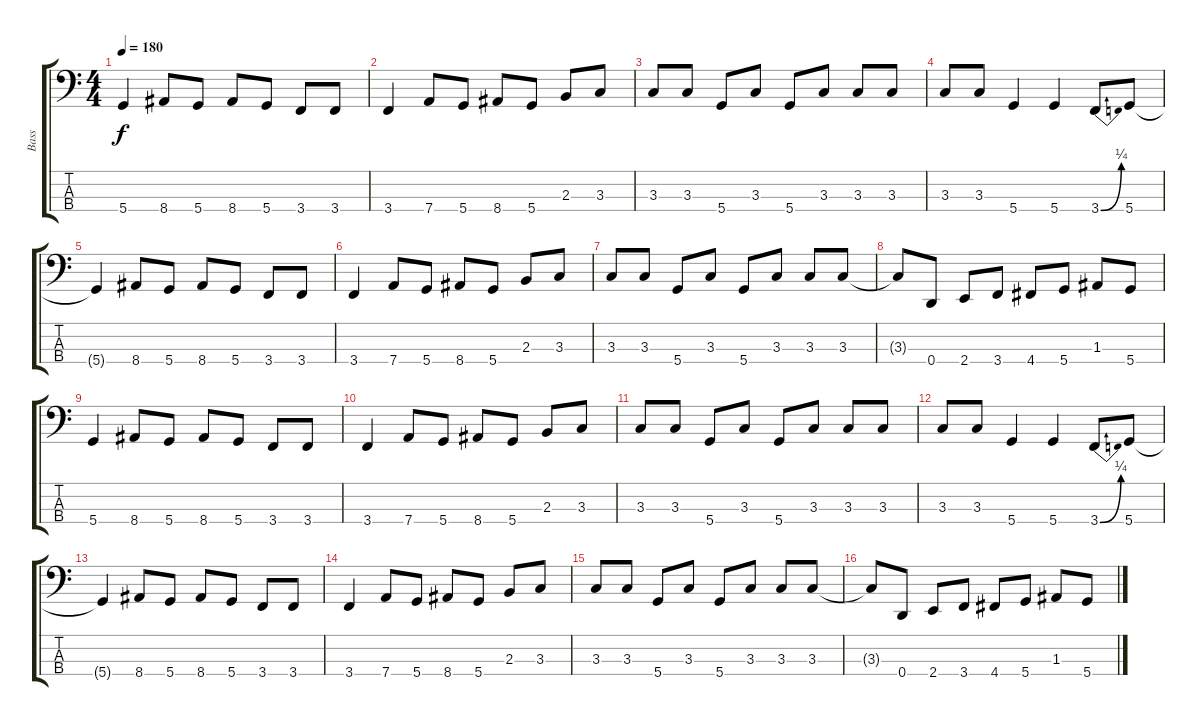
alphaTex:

\track ("Bass" "Bass") {instrument electricbassfinger}
\staff {score tabs}
\tuning (G2 D2 A1 D1) {hide}
\ts (4 4)
\tempo 180
\clef f4
\ks c
5.4.4{dy f} 8.4.8 5.4.8 8.4.8 5.4.8 3.4.8 3.4.8 |
3.4.4 7.4.8 5.4.8 8.4.8 5.4.8 2.3.8 3.3.8 |
3.3.8 3.3.8 5.4.8 3.3.8 5.4.8 3.3.8 3.3.8 3.3.8 |
3.3.8 3.3.8 5.4.4 5.4.4 3.4{be (bend 0 0 60 1)}.8 5.4.8 |
5.4{t}.4 8.4.8 5.4.8 8.4.8 5.4.8 3.4.8 3.4.8 |
3.4.4 7.4.8 5.4.8 8.4.8 5.4.8 2.3.8 3.3.8 |
3.3.8 3.3.8 5.4.8 3.3.8 5.4.8 3.3.8 3.3.8 3.3.8 |
3.3{t}.8 0.4.8 2.4.8 3.4.8 4.4.8 5.4.8 1.3.8 5.4.8 |
5.4.4 8.4.8 5.4.8 8.4.8 5.4.8 3.4.8 3.4.8 |
3.4.4 7.4.8 5.4.8 8.4.8 5.4.8 2.3.8 3.3.8 |
3.3.8 3.3.8 5.4.8 3.3.8 5.4.8 3.3.8 3.3.8 3.3.8 |
3.3.8 3.3.8 5.4.4 5.4.4 3.4{be (bend 0 0 60 1)}.8 5.4.8 |
5.4{t}.4 8.4.8 5.4.8 8.4.8 5.4.8 3.4.8 3.4.8 |
3.4.4 7.4.8 5.4.8 8.4.8 5.4.8 2.3.8 3.3.8 |
3.3.8 3.3.8 5.4.8 3.3.8 5.4.8 3.3.8 3.3.8 3.3.8 |
3.3{t}.8 0.4.8 2.4.8 3.4.8 4.4.8 5.4.8 1.3.8 5.4.8
